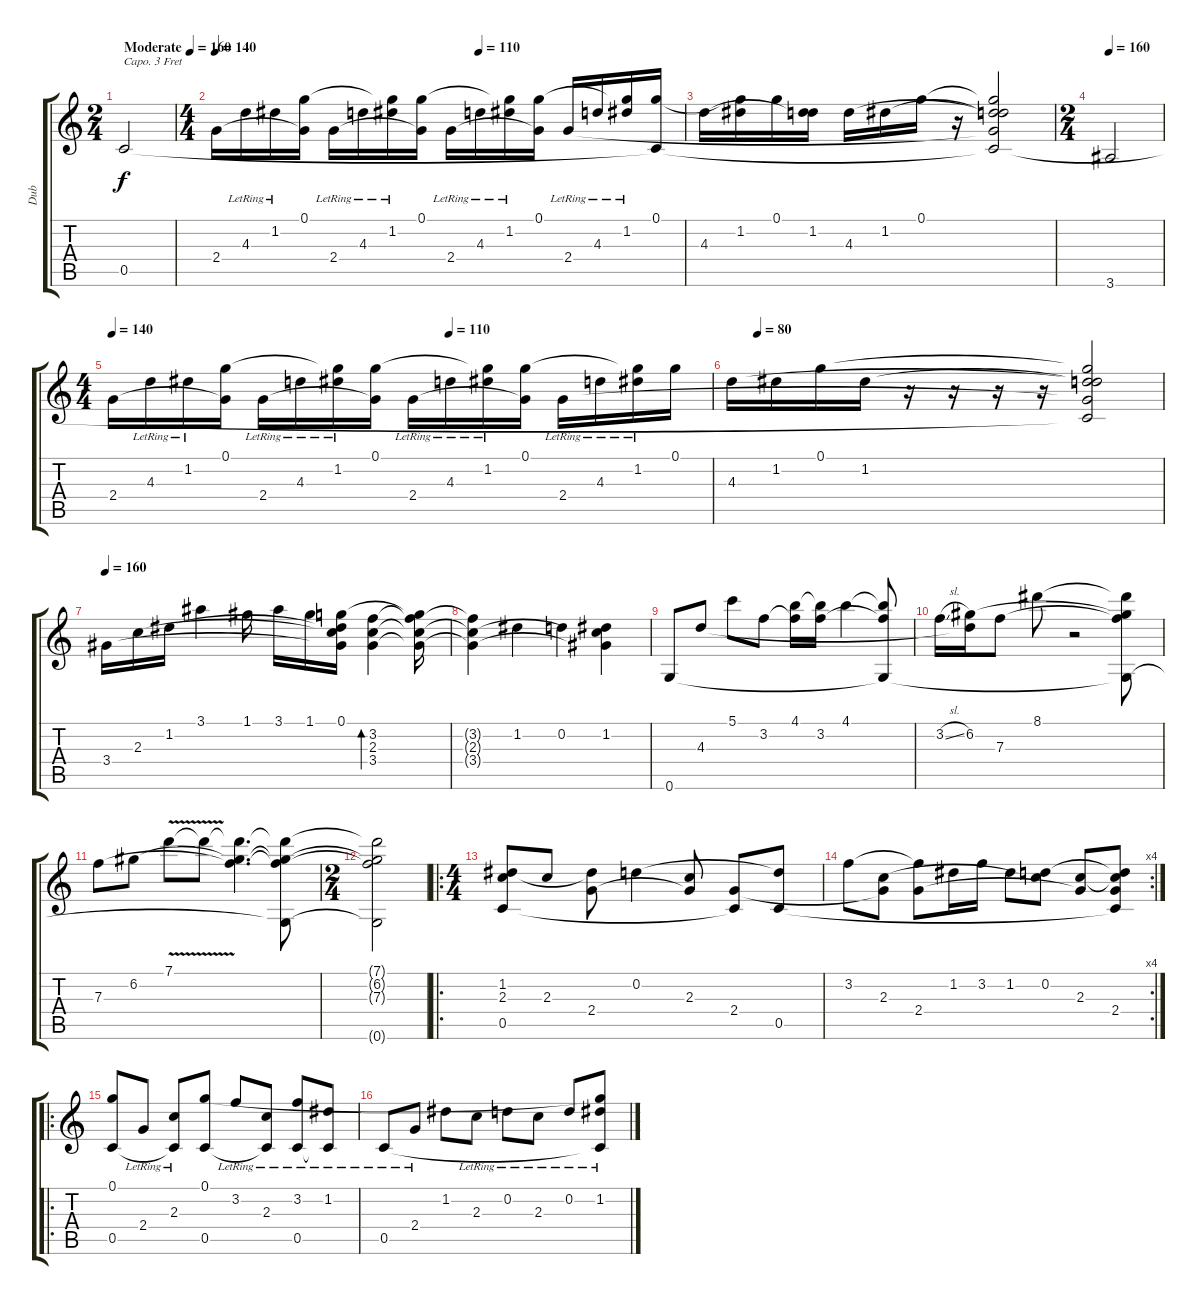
\track ("Dub" "Dub") {instrument acousticguitarnylon}
\staff {score tabs}
\tuning (G4 D4 Bb3 F3 C3 G2) {hide}
\ts (2 4)
\tempo (160 "Moderate")
\clef g2
\ks c
0.5.2{txt "Capo. 3 Fret" dy f instrument acousticguitarnylon} |
\ts (4 4)
\tempo 140
\tempo (110 0.5625)
2.4.16 4.3{lr}.16 1.2{lr}.16 (0.1 2.4{t}).16 2.4{lr}.16 4.3{lr}.16 (0.1{t} 1.2{lr}).16 (0.1 2.4{t}).16 2.4{lr}.16 4.3{lr}.16 (0.1{t} 1.2{lr}).16 (0.1 2.4{t}).16 2.4{lr}.16 4.3{lr}.16 (0.1{t} 1.2{lr}).16 (0.1 0.5{t}).16 |
4.3.16 (0.1{t} 1.2).16 0.1.16 (1.2 4.3{t}).16 4.3.16 1.2.16 0.1.16 r.16 (0.1{t} 1.2{t} 4.3{t} 2.4{t} 0.5{t}).2 |
\ts (2 4)
\tempo 160
3.6.2 |
\ts (4 4)
\tempo 140
\tempo (110 0.5625)
2.4.16 4.3{lr}.16 1.2{lr}.16 (0.1 2.4{t}).16 2.4{lr}.16 4.3{lr}.16 (0.1{t} 1.2{lr}).16 (0.1 2.4{t}).16 2.4{lr}.16 4.3{lr}.16 (0.1{t} 1.2{lr}).16 (0.1 2.4{t}).16 2.4{lr}.16 4.3{lr}.16 (0.1{t} 1.2{lr}).16 0.1.16 |
\tempo (80 0.0625)
4.3.16 1.2.16 0.1.16 1.2.16 r.16 r.16 r.16 r.16 (0.1{t} 1.2{t} 4.3{t} 2.4{t} 0.5{t}).2 |
\tempo 160
3.4.16 2.3.16 1.2.16 3.1.4 1.1.16 3.1.16 1.1.16 (0.1 1.2{t} 2.3{t} 3.4{t}).16 (3.2 2.3 3.4).4{bd 480} (0.1{t} 3.2{t} 2.3{t} 3.4{t}).16 |
(3.2{t} 2.3{t} 3.4{t}).4 1.2.4 0.2.4 (1.2 2.3{t} 3.4{t}).4 |
0.6.8 4.3.8 5.1.8 3.2.8 (4.1 3.2{t}).16 (4.1{t} 3.2).16 4.1.4 (4.1{t} 3.2{t} 0.6{t}).8 |
3.2{sl}.16 (6.2 4.3{t}).16 7.3.8 8.1.8 r.2 (8.1{t} 6.2{t} 7.3{t} 0.6{t}).8 |
7.3.8 6.2.8 7.1{v}.8 7.1{t}.8 (7.1{t} 6.2{t} 7.3{t}).4{d} (7.1{t} 6.2{t} 7.3{t} 0.6{t}).8 |
\ts (2 4)
(7.1{t} 6.2{t} 7.3{t} 0.6{t}).2 |
\ro
\ts (4 4)
(1.2 2.3 0.5).8 2.3.8 (1.2{t} 2.4).8 0.2.4 (2.3 2.4{t}).8 (2.4 0.5{t}).8 (0.2{t} 0.5).8 |
\rc 4
3.2.8 (2.3 2.4{t}).8 (3.2{t} 2.4).8 1.2.16 3.2.16 1.2.8 (0.2 2.3{t}).8 (2.3 2.4{t}).8 (0.2{t} 2.3{t} 2.4 0.5{t}).8 |
\ro
(0.1 0.5).8 2.4{lr}.8 (2.3{lr} 0.5{t}).8 (0.1 0.5).8 3.2{lr}.8 (2.3{lr} 0.5{t}).8 (3.2{lr} 0.5).8 (1.2{lr} 0.5{t}).8 |
0.5{lr}.8 2.4{lr}.8 1.2.8 2.3{lr}.8 0.2{lr}.8 2.3{lr}.8 0.2{lr}.8 (0.1{t} 1.2{lr} 0.5{t}).8
